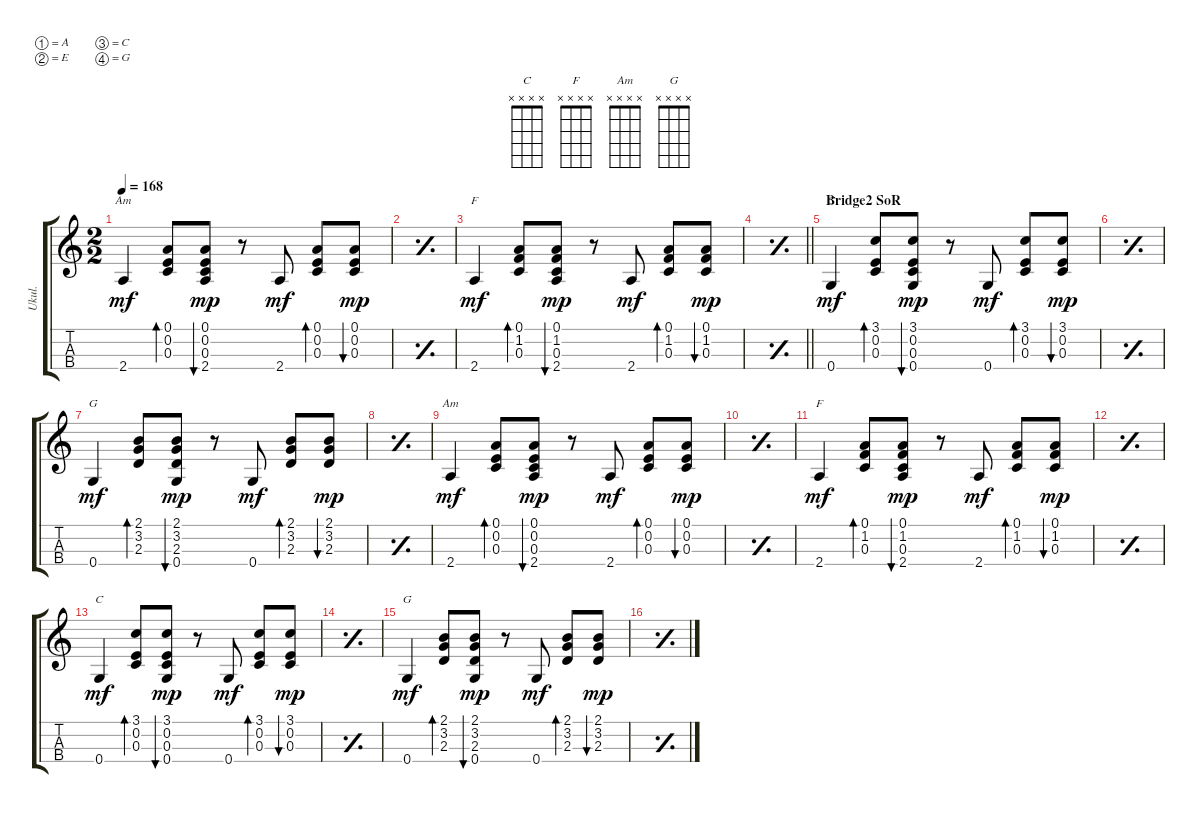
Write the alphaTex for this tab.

\bracketExtendMode groupsimilarinstruments
\multiTrackTrackNamePolicy hidden
\otherSystemsTrackNameOrientation horizontal
\track ("Ukulele" "Ukul.") {mute instrument acousticguitarnylon}
\staff {score tabs}
\tuning (A4 E4 C4 G3)
\displaytranspose 0
\chord ("C" x x x x)
\chord ("F" x x x x)
\chord ("Am" x x x x)
\chord ("G" x x x x)
\ts (2 2)
\tempo 168
\clef g2
\ks c
2.4.4{ch "Am" dy mf beam Up} (0.1 0.2 0.3).8{bd 30 beam Up} (0.1 0.2 0.3 2.4).8{bu 30 dy mp beam Up} r.8{beam Up} 2.4.8{dy mf beam Up} (0.1 0.2 0.3).8{bd 30 beam Up} (0.1 0.2 0.3).8{bu 30 dy mp beam Up} |
\simile simple
|
\simile none
2.4.4{ch "F" dy mf beam Up} (0.1 1.2 0.3).8{bd 30 beam Up} (0.1 1.2 0.3 2.4).8{bu 30 dy mp beam Up} r.8{beam Up} 2.4.8{dy mf beam Up} (0.1 1.2 0.3).8{bd 30 beam Up} (0.1 1.2 0.3).8{bu 30 dy mp beam Up} |
\simile simple
\barLineRight lightlight
|
\section ("" "Bridge2 SoR")
\simile none
0.4.4{ch "C" dy mf beam Up} (3.1 0.2 0.3).8{bd 30 beam Up} (3.1 0.2 0.3 0.4).8{bu 30 dy mp beam Up} r.8{beam Up} 0.4.8{dy mf beam Up} (3.1 0.2 0.3).8{bd 30 beam Up} (3.1 0.2 0.3).8{bu 30 dy mp beam Up} |
\simile simple
|
\simile none
0.4.4{ch "G" dy mf beam Up} (2.1 3.2 2.3).8{bd 30 beam Up} (2.1 3.2 2.3 0.4).8{bu 30 dy mp beam Up} r.8{beam Up} 0.4.8{dy mf beam Up} (2.1 3.2 2.3).8{bd 30 beam Up} (2.1 3.2 2.3).8{bu 30 dy mp beam Up} |
\simile simple
|
\simile none
2.4.4{ch "Am" dy mf beam Up} (0.1 0.2 0.3).8{bd 30 beam Up} (0.1 0.2 0.3 2.4).8{bu 30 dy mp beam Up} r.8{beam Up} 2.4.8{dy mf beam Up} (0.1 0.2 0.3).8{bd 30 beam Up} (0.1 0.2 0.3).8{bu 30 dy mp beam Up} |
\simile simple
|
\simile none
2.4.4{ch "F" dy mf beam Up} (0.1 1.2 0.3).8{bd 30 beam Up} (0.1 1.2 0.3 2.4).8{bu 30 dy mp beam Up} r.8{beam Up} 2.4.8{dy mf beam Up} (0.1 1.2 0.3).8{bd 30 beam Up} (0.1 1.2 0.3).8{bu 30 dy mp beam Up} |
\simile simple
|
\simile none
0.4.4{ch "C" dy mf beam Up} (3.1 0.2 0.3).8{bd 30 beam Up} (3.1 0.2 0.3 0.4).8{bu 30 dy mp beam Up} r.8{beam Up} 0.4.8{dy mf beam Up} (3.1 0.2 0.3).8{bd 30 beam Up} (3.1 0.2 0.3).8{bu 30 dy mp beam Up} |
\simile simple
|
\simile none
0.4.4{ch "G" dy mf beam Up} (2.1 3.2 2.3).8{bd 30 beam Up} (2.1 3.2 2.3 0.4).8{bu 30 dy mp beam Up} r.8{beam Up} 0.4.8{dy mf beam Up} (2.1 3.2 2.3).8{bd 30 beam Up} (2.1 3.2 2.3).8{bu 30 dy mp beam Up} |
\simile simple
